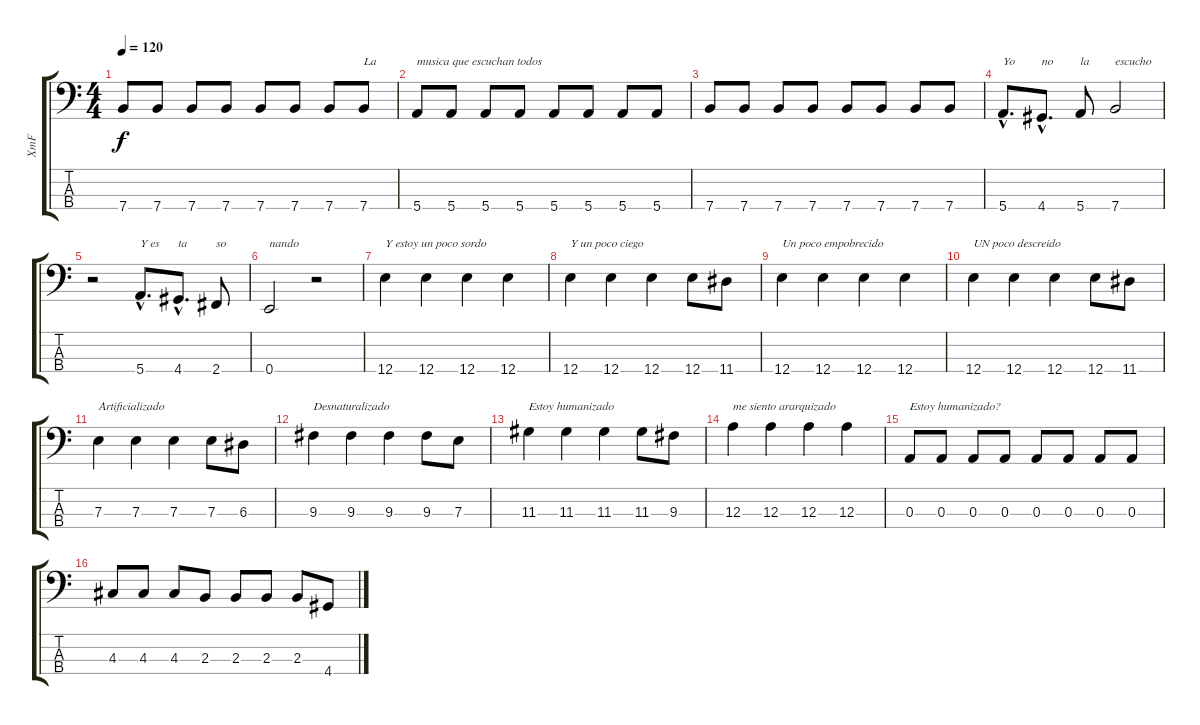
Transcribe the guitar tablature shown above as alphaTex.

\track ("XmF" "XmF") {instrument electricbassfinger}
\staff {score tabs}
\tuning (G2 D2 A1 E1) {hide}
\ts (4 4)
\tempo 120
\clef f4
\ks c
7.4.8{dy f} 7.4.8 7.4.8 7.4.8 7.4.8 7.4.8 7.4.8 7.4.8{txt "La"} |
5.4.8{txt "musica que escuchan todos"} 5.4.8 5.4.8 5.4.8 5.4.8 5.4.8 5.4.8 5.4.8 |
7.4.8 7.4.8 7.4.8 7.4.8 7.4.8 7.4.8 7.4.8 7.4.8 |
5.4{hac}.8{d txt "Yo"} 4.4{hac}.8{d txt "no"} 5.4.8{txt "la "} 7.4.2{txt "escucho"} |
r.2 5.4{hac}.8{d txt "Y es"} 4.4{hac}.8{d txt "ta"} 2.4.8{txt "so"} |
0.4.2{txt "nando"} r.2 |
12.4.4{txt "Y estoy un poco sordo"} 12.4.4 12.4.4 12.4.4 |
12.4.4{txt "Y un poco ciego"} 12.4.4 12.4.4 12.4.8 11.4.8 |
12.4.4{txt "Un poco empobrecido"} 12.4.4 12.4.4 12.4.4 |
12.4.4{txt "UN poco descreido"} 12.4.4 12.4.4 12.4.8 11.4.8 |
7.3.4{txt "Artificializado"} 7.3.4 7.3.4 7.3.8 6.3.8 |
9.3.4{txt "Desnaturalizado"} 9.3.4 9.3.4 9.3.8 7.3.8 |
11.3.4{txt "Estoy humanizado"} 11.3.4 11.3.4 11.3.8 9.3.8 |
12.3.4{txt "me siento ararquizado"} 12.3.4 12.3.4 12.3.4 |
0.3.8{txt "Estoy humanizado?"} 0.3.8 0.3.8 0.3.8 0.3.8 0.3.8 0.3.8 0.3.8 |
4.3.8 4.3.8 4.3.8 2.3.8 2.3.8 2.3.8 2.3.8 4.4.8
